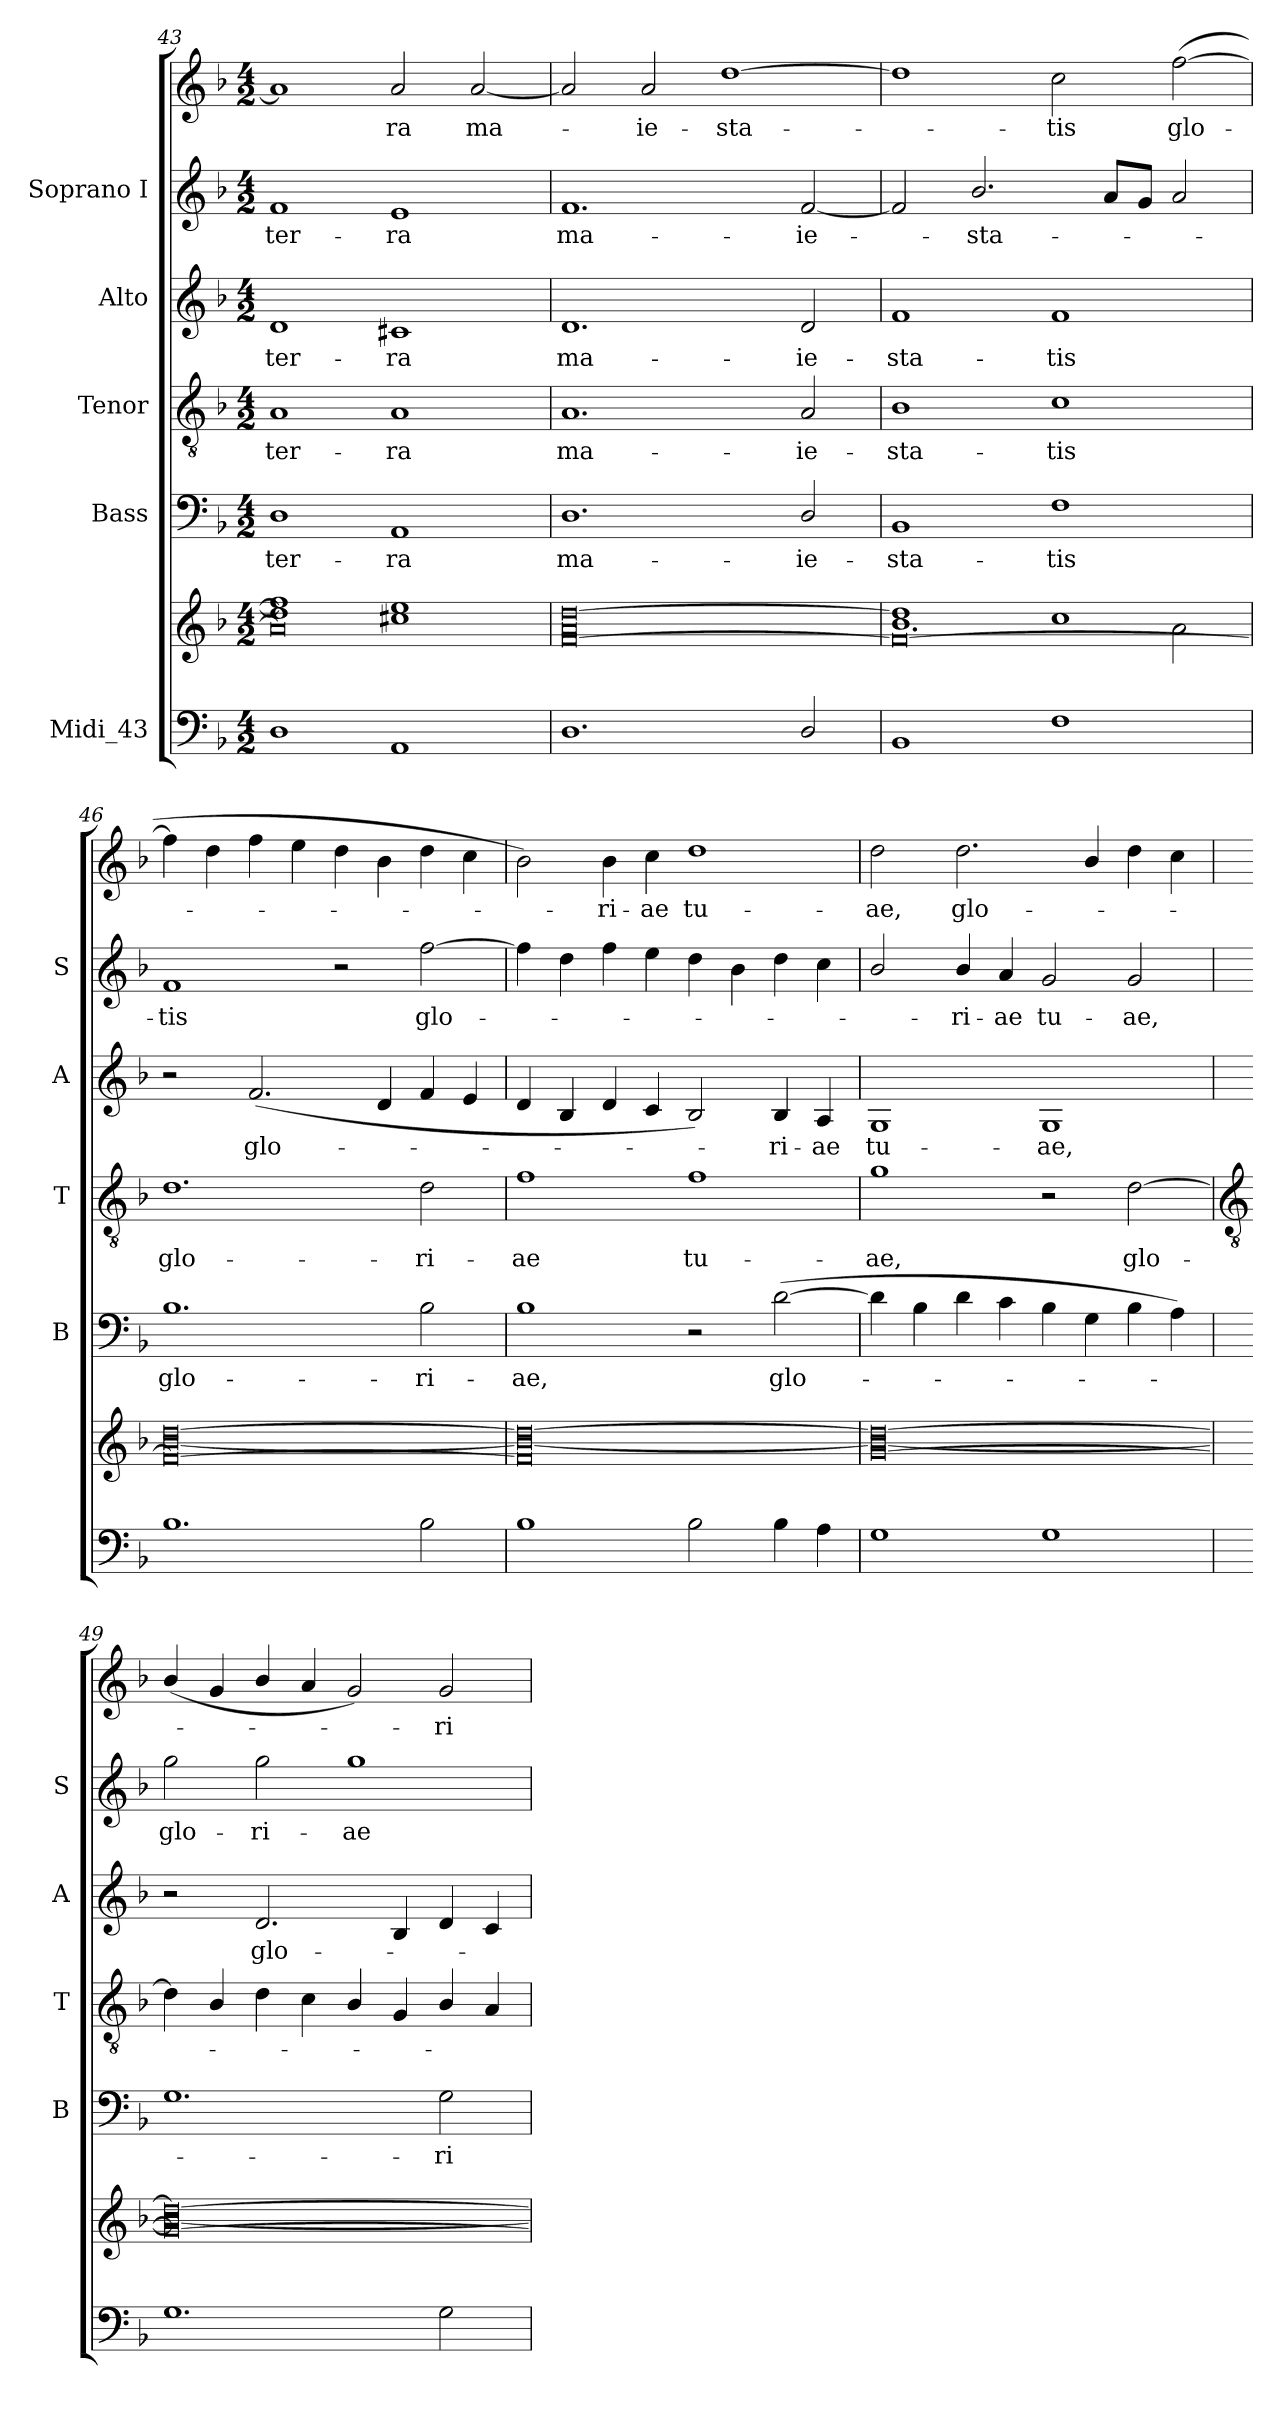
**kern	**kern	**kern	**text	**kern	**text	**kern	**text	**kern	**text	**kern	**text
*part5	*part5	*part4	*part4	*part3	*part3	*part2	*part2	*part1	*part1	*part1	*part1
*staff7	*staff6	*staff5	*staff5	*staff4	*staff4	*staff3	*staff3	*staff2	*staff2	*staff1	*staff1
*I"Midi_43	*	*I"Bass	*	*I"Tenor	*	*I"Alto	*	*I"Soprano I	*	*	*
*	*	*I'B	*	*I'T	*	*I'A	*	*I'S	*	*	*
!!LO:LB:g=z
*clefF4	*clefG2	*clefF4	*	*clefGv2	*	*clefG2	*	*clefG2	*	*clefG2	*
*k[b-]	*k[b-]	*k[b-]	*	*k[b-]	*	*k[b-]	*	*k[b-]	*	*k[b-]	*
*F:	*F:	*F:	*	*F:	*	*F:	*	*F:	*	*F:	*
*M4/2	*M4/2	*M4/2	*	*M4/2	*	*M4/2	*	*M4/2	*	*M4/2	*
=43	=43	=43	=43	=43	=43	=43	=43	=43	=43	=43	=43
*	*^	*	*	*	*	*	*	*	*	*	*
*	*	*^	*	*	*	*	*	*	*	*	*	*
!	!	!	!	!	!LO:LY:b	!	!LO:LY:b	!	!LO:LY:b	!	!LO:LY:b	!	!
1D	1ff/]	1dd\]	0a\]	1D	ter-	1A	ter-	1d	ter-	1f	ter-	1a]	.
!	!	!	!	!	!LO:LY:b	!	!LO:LY:b	!	!LO:LY:b	!	!LO:LY:b	!	!LO:LY:b
1AA	1ee/	1cc#X\	.	1AA	-ra	1A	-ra	1c#X	-ra	1e	-ra	2a	ra
!	!	!	!	!	!	!	!	!	!	!	!	!	!LO:LY:b
.	.	.	.	.	.	.	.	.	.	.	.	[2a	ma-
=44	=44	=44	=44	=44	=44	=44	=44	=44	=44	=44	=44	=44	=44
!	!	!	!	!	!LO:LY:b	!	!LO:LY:b	!	!LO:LY:b	!	!LO:LY:b	!	!
1.D	[0dd/	0a\	[0f\	1.D	ma-	1.A	ma-	1.d	ma-	1.f	ma-	2a]	.
!	!	!	!	!	!	!	!	!	!	!	!	!	!LO:LY:b
.	.	.	.	.	.	.	.	.	.	.	.	2a	ie-
!	!	!	!	!	!	!	!	!	!	!	!	!	!LO:LY:b
.	.	.	.	.	.	.	.	.	.	.	.	[1dd	-sta-
!	!	!	!	!	!LO:LY:b	!	!LO:LY:b	!	!LO:LY:b	!	!LO:LY:b	!	!
2D/	.	.	.	2D/	-ie-	2A	-ie-	2d	-ie-	[2f	-ie-	.	.
=45	=45	=45	=45	=45	=45	=45	=45	=45	=45	=45	=45	=45	=45
!	!	!	!	!	!LO:LY:b	!	!LO:LY:b	!	!LO:LY:b	!	!	!	!
1BB-	1dd/]	1.b-\	0f\_	1BB-	-sta-	1B-	-sta-	1f	-sta-	2f]	.	1dd]	.
!	!	!	!	!	!	!	!	!	!	!	!LO:LY:b	!	!
.	.	.	.	.	.	.	.	.	.	2.b-/	sta-	.	.
!	!	!	!	!	!LO:LY:b	!	!LO:LY:b	!	!LO:LY:b	!	!	!	!LO:LY:b
1F	1cc/	.	.	1F	-tis	1c	-tis	1f	-tis	.	.	2cc	tis
.	.	.	.	.	.	.	.	.	.	8aL	.	.	.
.	.	.	.	.	.	.	.	.	.	8gJ	.	.	.
!	!	!	!	!	!	!	!	!	!	!	!	!	!LO:LY:b
.	.	2a\	.	.	.	.	.	.	.	2a	.	(>[2ff	glo-
=46	=46	=46	=46	=46	=46	=46	=46	=46	=46	=46	=46	=46	=46
!	!	!	!	!	!LO:LY:b	!	!LO:LY:b	!	!	!	!LO:LY:b	!	!
1.B-	[0dd/	[0b-\	0f\_	1.B-	glo-	1.d	glo-	2r	.	1f	tis	4ff]	.
.	.	.	.	.	.	.	.	.	.	.	.	4dd	.
!	!	!	!	!	!	!	!	!	!LO:LY:b	!	!	!	!
.	.	.	.	.	.	.	.	(<2.f	glo-	.	.	4ff	.
.	.	.	.	.	.	.	.	.	.	.	.	4ee	.
.	.	.	.	.	.	.	.	.	.	2r	.	4dd	.
.	.	.	.	.	.	.	.	4d	.	.	.	4b-	.
!	!	!	!	!	!LO:LY:b	!	!LO:LY:b	!	!	!	!LO:LY:b	!	!
2B-	.	.	.	2B-	-ri-	2d	-ri-	4f	.	(>[2ff	glo-	4dd	.
.	.	.	.	.	.	.	.	4e	.	.	.	4cc	.
=47	=47	=47	=47	=47	=47	=47	=47	=47	=47	=47	=47	=47	=47
!	!	!	!	!	!LO:LY:b	!	!LO:LY:b	!	!	!	!	!	!
1B-	0dd/_	0b-\_	0f\]	1B-	-ae,	1f	-ae	4d	.	4ff]	.	2b-)	.
.	.	.	.	.	.	.	.	4B-	.	4dd	.	.	.
!	!	!	!	!	!	!	!	!	!	!	!	!	!LO:LY:b
.	.	.	.	.	.	.	.	4d	.	4ff	.	4b-	ri-
!	!	!	!	!	!	!	!	!	!	!	!	!	!LO:LY:b
.	.	.	.	.	.	.	.	4c	.	4ee	.	4cc	-ae
!	!	!	!	!	!	!	!LO:LY:b	!	!	!	!	!	!LO:LY:b
2B-	.	.	.	2r	.	1f	tu-	2B-)	.	4dd	.	1dd	tu-
.	.	.	.	.	.	.	.	.	.	4b-	.	.	.
!	!	!	!	!	!LO:LY:b	!	!	!	!LO:LY:b	!	!	!	!
4B-	.	.	.	(>[2d	glo-	.	.	4B-	ri-	4dd	.	.	.
!	!	!	!	!	!	!	!	!	!LO:LY:b	!	!	!	!
4A	.	.	.	.	.	.	.	4A	-ae	4cc	.	.	.
=48	=48	=48	=48	=48	=48	=48	=48	=48	=48	=48	=48	=48	=48
!	!	!	!	!	!	!	!LO:LY:b	!	!LO:LY:b	!	!	!	!LO:LY:b
1G	0dd/_	0b-\_	[0g\	4d]	.	1g	-ae,	1G	tu-	2b-/	.	2dd	-ae,
.	.	.	.	4B-	.	.	.	.	.	.	.	.	.
!	!	!	!	!	!	!	!	!	!	!	!LO:LY:b	!	!LO:LY:b
.	.	.	.	4d	.	.	.	.	.	4b-/	ri-	2.dd	glo-
!	!	!	!	!	!	!	!	!	!	!	!LO:LY:b	!	!
.	.	.	.	4c	.	.	.	.	.	4a	-ae	.	.
!	!	!	!	!	!	!	!	!	!LO:LY:b	!	!LO:LY:b	!	!
1G	.	.	.	4B-	.	2r	.	1G	-ae,	2g	tu-	.	.
.	.	.	.	4G	.	.	.	.	.	.	.	4b-/	.
!	!	!	!	!	!	!	!LO:LY:b	!	!	!	!LO:LY:b	!	!
.	.	.	.	4B-	.	[2d	glo-	.	.	2g	-ae,	4dd	.
.	.	.	.	4A)	.	.	.	.	.	.	.	4cc)	.
!!LO:LB:g=z
=49	=49	=49	=49	=49	=49	=49	=49	=49	=49	=49	=49	=49	=49
*	*	*	*	*	*	*clefGv2	*	*	*	*	*	*	*
!	!	!	!	!	!	!	!	!	!	!	!LO:LY:b	!	!
1.G	0dd/_	0b-\_	0g\_	1.G	.	4d]	.	2r	.	2gg	-glo-	(<4b-/	.
.	.	.	.	.	.	4B-/	.	.	.	.	.	4g	.
!	!	!	!	!	!	!	!	!	!LO:LY:b	!	!LO:LY:b	!	!
.	.	.	.	.	.	4d	.	2.d	glo-	2gg	-ri-	4b-/	.
.	.	.	.	.	.	4c	.	.	.	.	.	4a	.
!	!	!	!	!	!	!	!	!	!	!	!LO:LY:b	!	!
.	.	.	.	.	.	4B-/	.	.	.	1gg	-ae	2g)	.
.	.	.	.	.	.	4G	.	4B-	.	.	.	.	.
!	!	!	!	!	!LO:LY:b	!	!	!	!	!	!	!	!LO:LY:b
2G	.	.	.	2G	ri-	4B-/	.	4d	.	.	.	2g	ri-
.	.	.	.	.	.	4A	.	4c	.	.	.	.	.
*	*v	*v	*v	*	*	*	*	*	*	*	*	*	*
=	=	=	=	=	=	=	=	=	=	=	=
*-	*-	*-	*-	*-	*-	*-	*-	*-	*-	*-	*-
